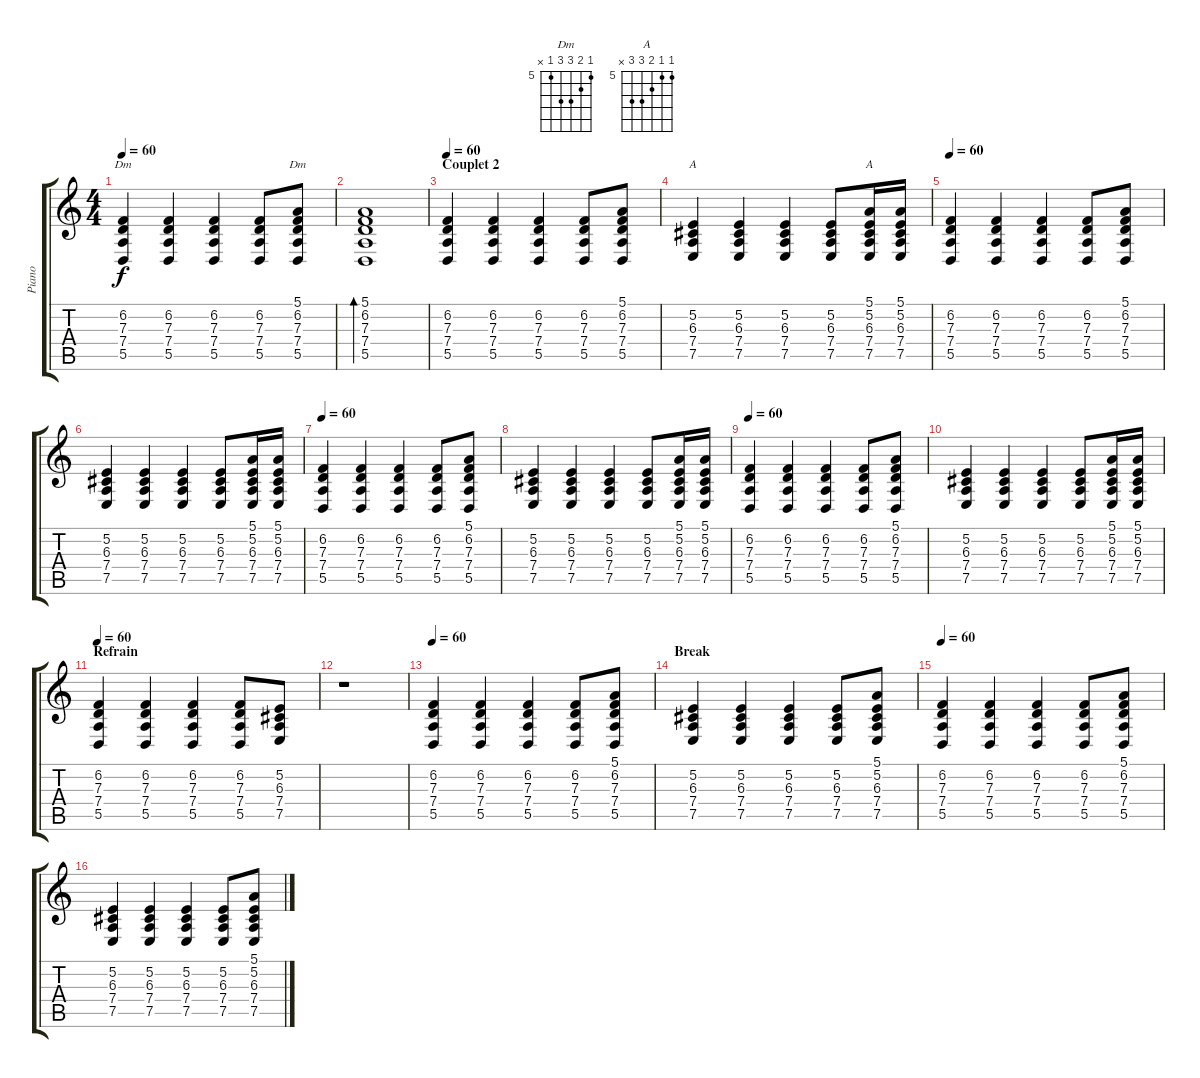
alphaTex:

\track ("Piano" "Piano") {instrument brightacousticpiano}
\staff {score tabs}
\tuning (E4 B3 G3 D3 A2 E2) {hide}
\chord ("Dm" x 6 7 7 5 x) {firstfret 5}
\chord ("Dm" 5 6 7 7 5 x) {firstfret 5}
\chord ("A" x 5 6 7 7 x) {firstfret 5}
\chord ("A" 5 5 6 7 7 x) {firstfret 5}
\ts (4 4)
\tempo 60
\clef g2
\ks c
(6.2 7.3 7.4 5.5).4{ch "Dm" dy f} (6.2 7.3 7.4 5.5).4 (6.2 7.3 7.4 5.5).4 (6.2 7.3 7.4 5.5).8 (5.1 6.2 7.3 7.4 5.5).8{ch "Dm"} |
(5.1 6.2 7.3 7.4 5.5).1{bd 240} |
\section ("" "Couplet 2")
\tempo 60
(6.2 7.3 7.4 5.5).4 (6.2 7.3 7.4 5.5).4 (6.2 7.3 7.4 5.5).4 (6.2 7.3 7.4 5.5).8 (5.1 6.2 7.3 7.4 5.5).8 |
(5.2 6.3 7.4 7.5).4{ch "A"} (5.2 6.3 7.4 7.5).4 (5.2 6.3 7.4 7.5).4 (5.2 6.3 7.4 7.5).8 (5.1 5.2 6.3 7.4 7.5).16{ch "A"} (5.1 5.2 6.3 7.4 7.5).16 |
\tempo 60
(6.2 7.3 7.4 5.5).4 (6.2 7.3 7.4 5.5).4 (6.2 7.3 7.4 5.5).4 (6.2 7.3 7.4 5.5).8 (5.1 6.2 7.3 7.4 5.5).8 |
(5.2 6.3 7.4 7.5).4 (5.2 6.3 7.4 7.5).4 (5.2 6.3 7.4 7.5).4 (5.2 6.3 7.4 7.5).8 (5.1 5.2 6.3 7.4 7.5).16 (5.1 5.2 6.3 7.4 7.5).16 |
\tempo 60
(6.2 7.3 7.4 5.5).4 (6.2 7.3 7.4 5.5).4 (6.2 7.3 7.4 5.5).4 (6.2 7.3 7.4 5.5).8 (5.1 6.2 7.3 7.4 5.5).8 |
(5.2 6.3 7.4 7.5).4 (5.2 6.3 7.4 7.5).4 (5.2 6.3 7.4 7.5).4 (5.2 6.3 7.4 7.5).8 (5.1 5.2 6.3 7.4 7.5).16 (5.1 5.2 6.3 7.4 7.5).16 |
\tempo 60
(6.2 7.3 7.4 5.5).4 (6.2 7.3 7.4 5.5).4 (6.2 7.3 7.4 5.5).4 (6.2 7.3 7.4 5.5).8 (5.1 6.2 7.3 7.4 5.5).8 |
(5.2 6.3 7.4 7.5).4 (5.2 6.3 7.4 7.5).4 (5.2 6.3 7.4 7.5).4 (5.2 6.3 7.4 7.5).8 (5.1 5.2 6.3 7.4 7.5).16 (5.1 5.2 6.3 7.4 7.5).16 |
\section ("" "Refrain")
\tempo 60
(6.2 7.3 7.4 5.5).4 (6.2 7.3 7.4 5.5).4 (6.2 7.3 7.4 5.5).4 (6.2 7.3 7.4 5.5).8 (5.2 6.3 7.4 7.5).8 |
r.1 |
\tempo 60
(6.2 7.3 7.4 5.5).4 (6.2 7.3 7.4 5.5).4 (6.2 7.3 7.4 5.5).4 (6.2 7.3 7.4 5.5).8 (5.1 6.2 7.3 7.4 5.5).8 |
\section ("" "Break")
(5.2 6.3 7.4 7.5).4 (5.2 6.3 7.4 7.5).4 (5.2 6.3 7.4 7.5).4 (5.2 6.3 7.4 7.5).8 (5.1 5.2 6.3 7.4 7.5).8 |
\tempo 60
(6.2 7.3 7.4 5.5).4 (6.2 7.3 7.4 5.5).4 (6.2 7.3 7.4 5.5).4 (6.2 7.3 7.4 5.5).8 (5.1 6.2 7.3 7.4 5.5).8 |
(5.2 6.3 7.4 7.5).4 (5.2 6.3 7.4 7.5).4 (5.2 6.3 7.4 7.5).4 (5.2 6.3 7.4 7.5).8 (5.1 5.2 6.3 7.4 7.5).8
